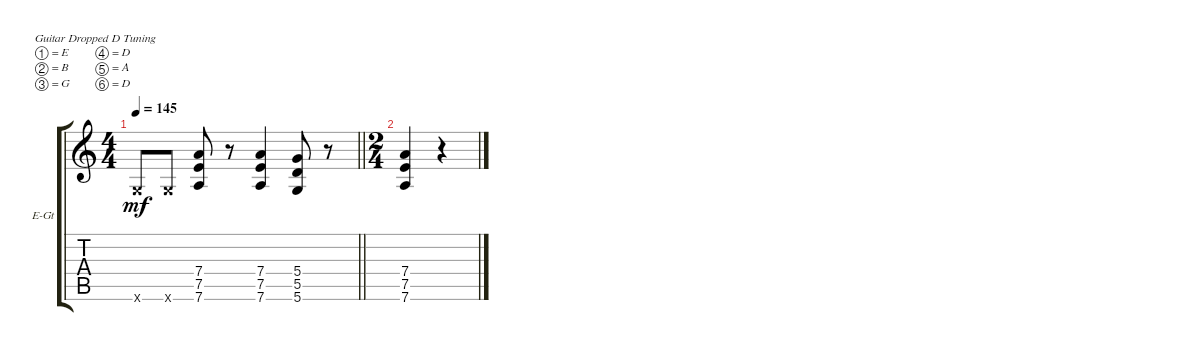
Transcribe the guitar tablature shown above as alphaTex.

\bracketExtendMode groupsimilarinstruments
\firstSystemTrackNameOrientation horizontal
\otherSystemsTrackNameOrientation horizontal
\track ("Guitar" "E-Gt") {instrument distortionguitar}
\staff {score tabs}
\tuning (E4 B3 G3 D3 A2 D2)
\ts (4 4)
\tempo 145
\clef g2
\barLineRight lightlight
\ks c
5.6{x}.8{dy mf} 5.6{x}.8 (7.6 7.5 7.4).8 r.8 (7.4 7.5 7.6).4 (5.6 5.5 5.4).8 r.8 |
\ts (2 4)
(7.6 7.5 7.4).4 r.4
